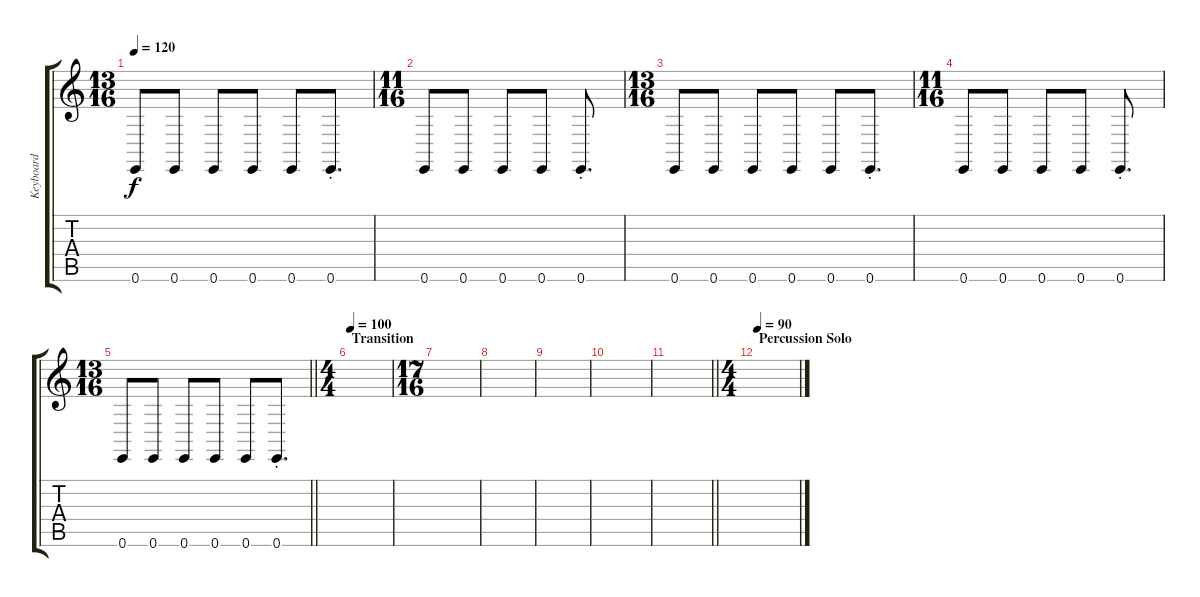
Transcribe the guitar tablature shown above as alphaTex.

\track ("Keyboard" "Keyboard") {instrument electricpiano2}
\staff {score tabs}
\tuning (E4 B3 G3 D3 A2 E2) {hide}
\ts (13 16)
\tempo 120
\clef g2
\ks c
0.6.8{dy f} 0.6.8 0.6.8 0.6.8 0.6.8 0.6{st}.8{d} |
\ts (11 16)
0.6.8 0.6.8 0.6.8 0.6.8 0.6{st}.8{d} |
\ts (13 16)
0.6.8 0.6.8 0.6.8 0.6.8 0.6.8 0.6{st}.8{d} |
\ts (11 16)
0.6.8 0.6.8 0.6.8 0.6.8 0.6{st}.8{d} |
\ts (13 16)
\barLineRight lightlight
0.6.8 0.6.8 0.6.8 0.6.8 0.6.8 0.6{st}.8{d} |
\ts (4 4)
\section ("" "Transition")
\tempo 100
|
\ts (17 16)
|
|
|
|
\barLineRight lightlight
|
\ts (4 4)
\section ("" "Percussion Solo")
\tempo 90
